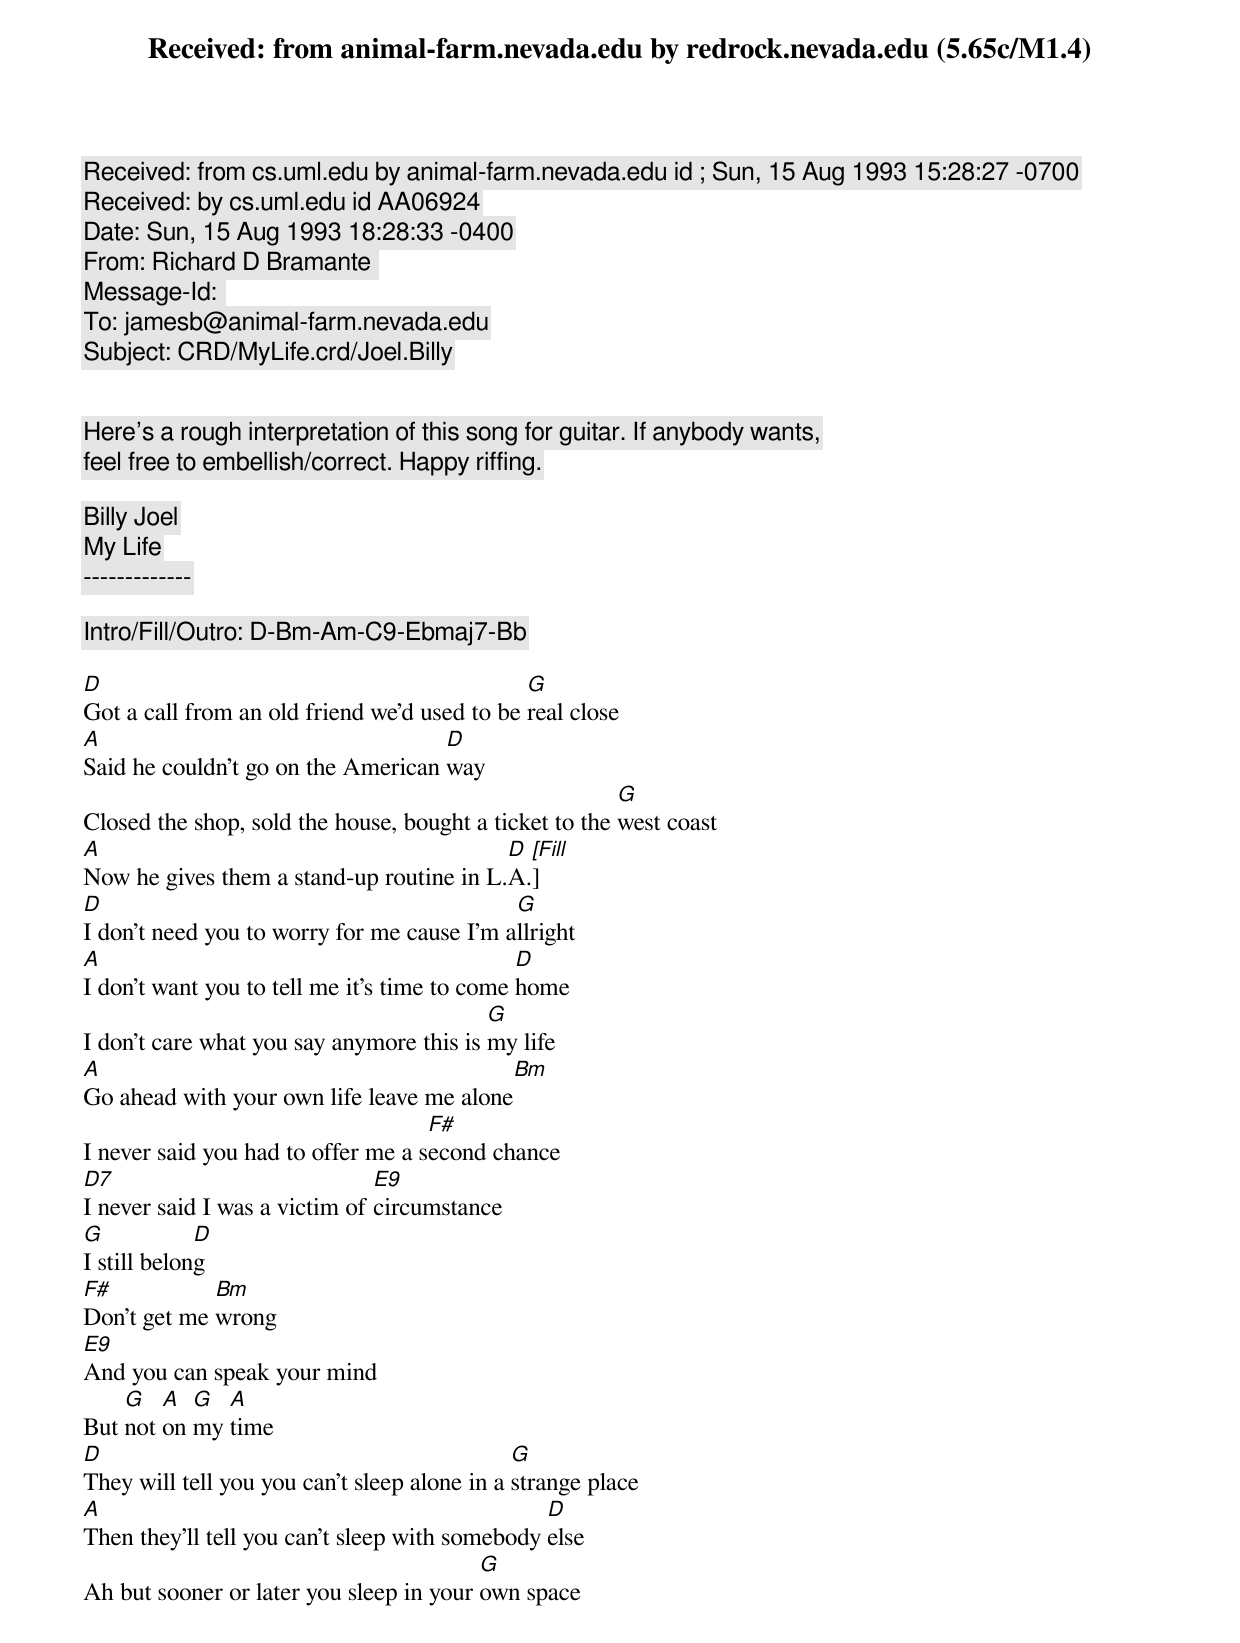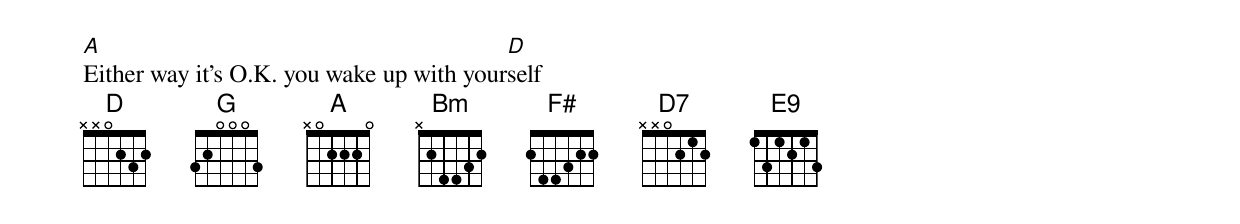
Received: from animal-farm.nevada.edu by redrock.nevada.edu (5.65c/M1.4)
	with SMTP id <AA20239>; Sun, 15 Aug 1993 15:28:29 -0700
Received: from cs.uml.edu by animal-farm.nevada.edu id <AA23307@animal-farm.nevada.edu>; Sun, 15 Aug 1993 15:28:27 -0700
Received: by cs.uml.edu id AA06924
  (5.65c+/IDA-1.4.4 for jamesb@nevada.edu); Sun, 15 Aug 1993 18:28:33 -0400
Date: Sun, 15 Aug 1993 18:28:33 -0400
From: Richard D Bramante <rbramant@cs.uml.edu>
Message-Id: <199308152228.AA06924@cs.uml.edu>
To: jamesb@animal-farm.nevada.edu
Subject: CRD/MyLife.crd/Joel.Billy


Here's a rough interpretation of this song for guitar. If anybody wants,
feel free to embellish/correct. Happy riffing.

Billy Joel
My Life
-------------

Intro/Fill/Outro: D-Bm-Am-C9-Ebmaj7-Bb

D                                             G
Got a call from an old friend we'd used to be real close
A                                   D
Said he couldn't go on the American way
                                                        G
Closed the shop, sold the house, bought a ticket to the west coast
A                                         D    [Fill]
Now he gives them a stand-up routine in L.A.
D                                           G
I don't need you to worry for me cause I'm allright
A                                             D
I don't want you to tell me it's time to come home
                                          G
I don't care what you say anymore this is my life
A                                         Bm
Go ahead with your own life leave me alone
                                    F#
I never said you had to offer me a second chance
D7                             E9
I never said I was a victim of circumstance
G            D
I still belong
F#           Bm
Don't get me wrong
E9
And you can speak your mind
    G   A  G  A
But not on my time
D                                             G
They will tell you you can't sleep alone in a strange place
A                                               D
Then they'll tell you can't sleep with somebody else
                                         G
Ah but sooner or later you sleep in your own space
A                                         D
Either way it's O.K. you wake up with yourself
